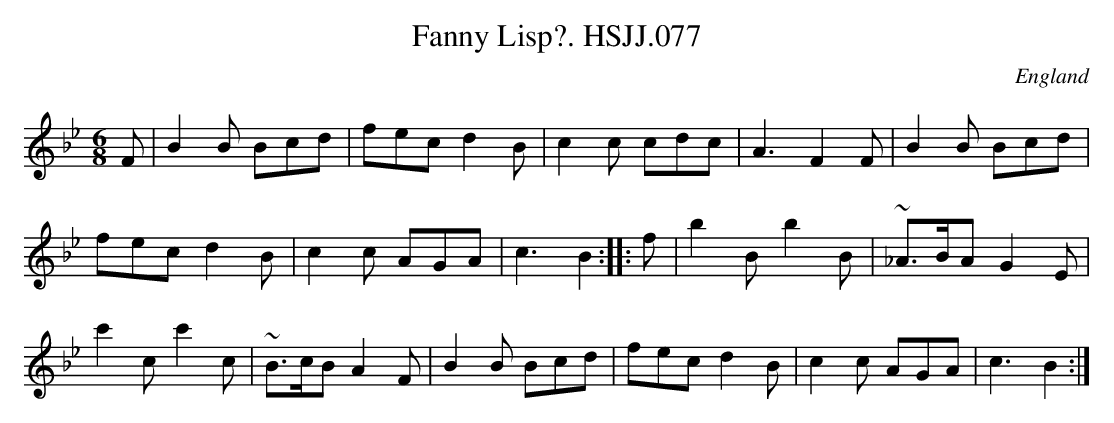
X:1
T:Fanny Lisp?. HSJJ.077
M:6/8
L:1/8
O:England
K:Bb
F|B2B Bcd|fecd2B|c2c cdc|A3F2F|B2B Bcd|!fecd2B|c2c AGA|c3B2:|
|:f|b2Bb2B|~_A>BAG2E|!c'2cc'2c|~B>cBA2F|B2B Bcd|fecd2B|c2c AGA|c3-B2:|]
